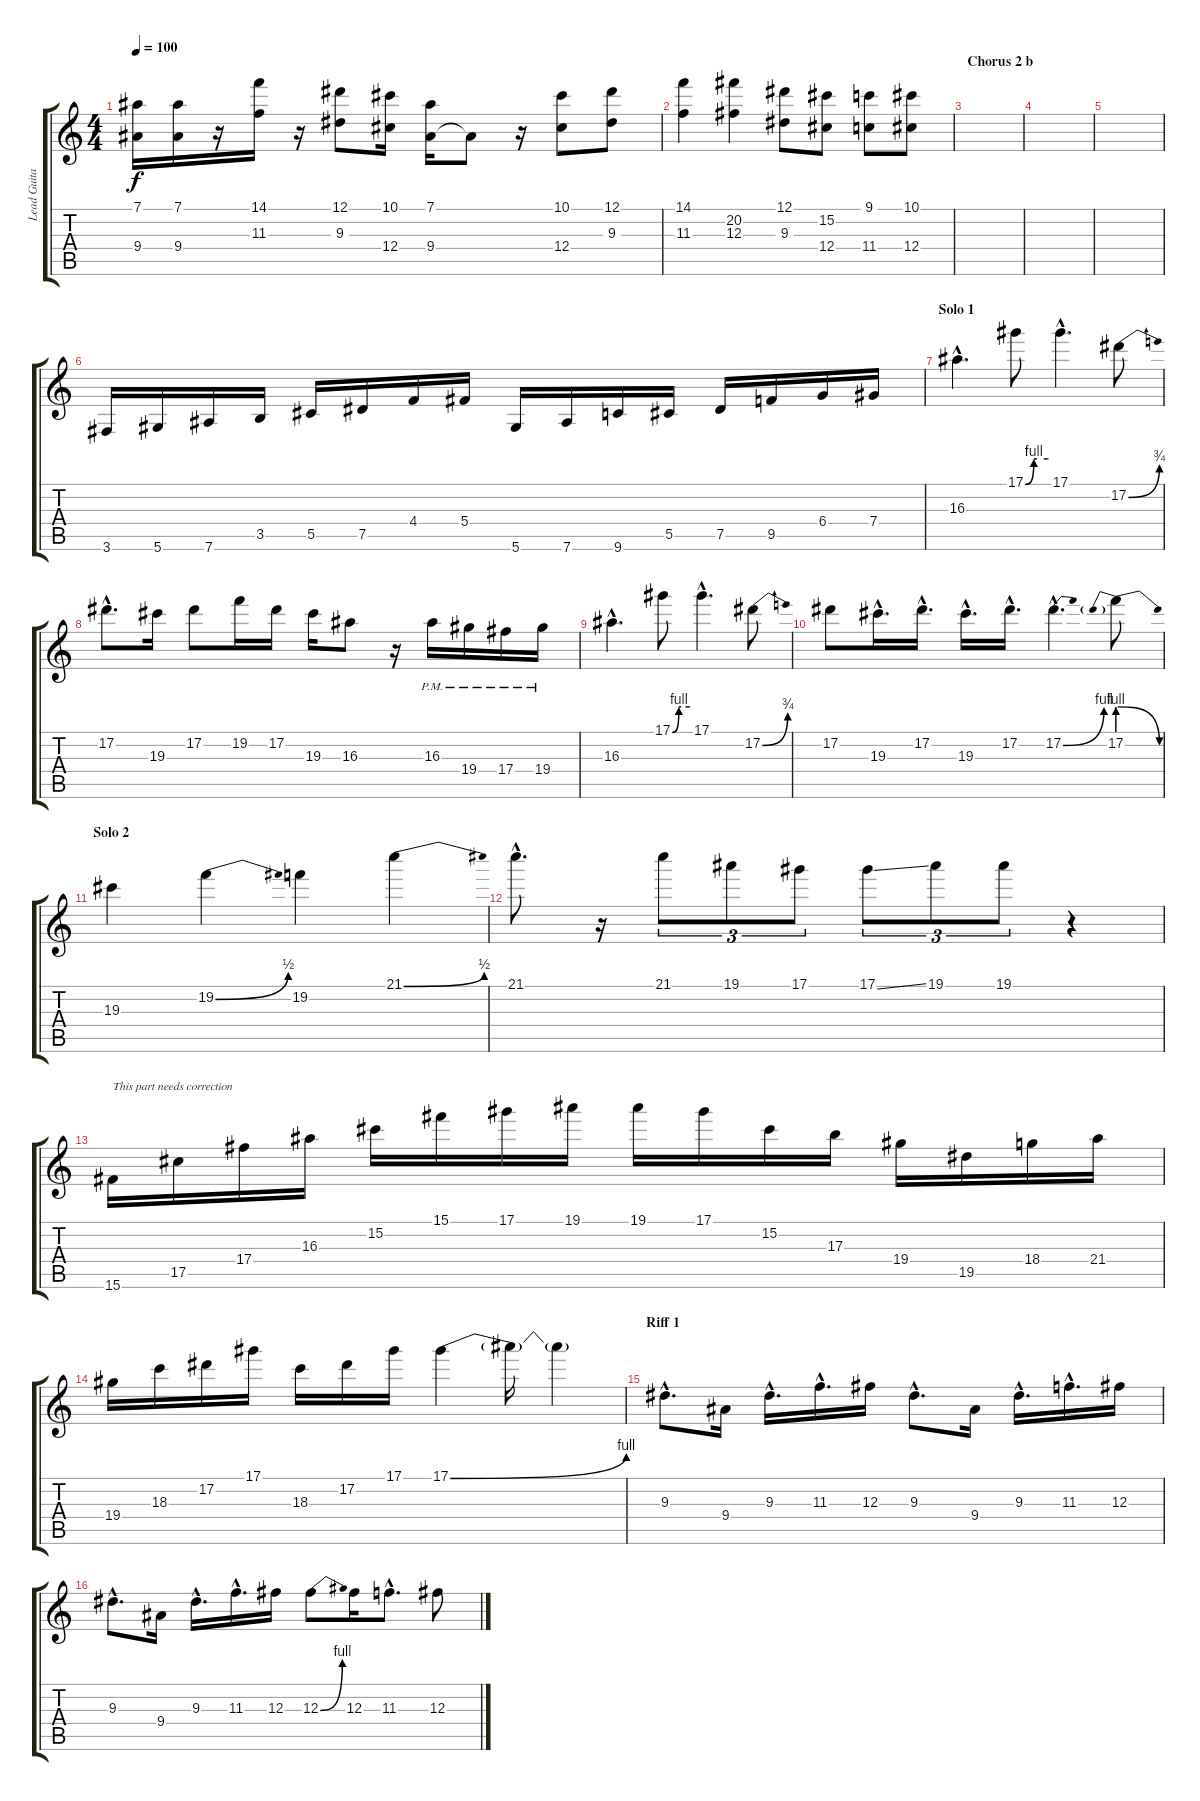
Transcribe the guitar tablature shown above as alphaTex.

\track ("Lead Guitar" "Lead Guita") {instrument distortionguitar}
\staff {score tabs}
\tuning (Eb4 Bb3 Gb3 Db3 Ab2 Eb2) {hide}
\ts (4 4)
\tempo 100
\clef g2
\ks c
(7.1 9.4).16{dy f} (7.1 9.4).16 r.16 (14.1 11.3).16 r.16 (12.1 9.3).8 (10.1 12.4).16 (7.1 9.4).16 9.4{t}.8 r.16 (10.1 12.4).8 (12.1 9.3).8 |
(14.1 11.3).4 (20.2 12.3).4 (12.1 9.3).8 (15.2 12.4).8 (9.1 11.4).8 (10.1 12.4).8 |
\section ("" "Chorus 2 b")
|
|
|
3.6.16{instrument overdrivenguitar} 5.6.16 7.6.16 3.5.16 5.5.16 7.5.16 4.4.16 5.4.16 5.6.16 7.6.16 9.6.16 5.5.16 7.5.16 9.5.16 6.4.16 7.4.16 |
\section ("" "Solo 1")
16.3{hac}.4{d volume 16 instrument overdrivenguitar} 17.1{be (custom 0 0 22 4 30 4 57 4 60 4)}.8 17.1{hac}.4{d} 17.2{be (bend 0 0 60 3)}.8 |
17.2{hac}.8{d} 19.3.16 17.2.8 19.2.16 17.2.16 19.3.16 16.3.8 r.16 16.3{pm}.16 19.4{pm}.16 17.4{pm}.16 19.4{pm}.16 |
16.3{hac}.4{d} 17.1{be (custom 0 0 22 4 30 4 57 4 60 4)}.8 17.1{hac}.4{d} 17.2{be (bend 0 0 60 3)}.8 |
17.2.8 19.3{hac}.16{d} 17.2{hac}.16{d} 19.3{hac}.16{d} 17.2{hac}.16{d} 17.2{be (bend 0 0 60 4) hac}.4{d} 17.2{be (prebendrelease 0 4 60 0)}.8 |
\section ("" "Solo 2")
19.3.4 19.2{be (bend 0 0 60 2)}.4 19.2.4 21.1{be (bend 0 0 60 2)}.4 |
21.1{hac}.8{d} r.16 21.1.8{tu (3 2)} 19.1.8{tu (3 2)} 17.1.8{tu (3 2)} 17.1{ss}.8{tu (3 2)} 19.1.8{tu (3 2)} 19.1.8{tu (3 2)} r.4 |
15.6.16{txt "This part needs correction"} 17.5.16 17.4.16 16.3.16 15.2.16 15.1.16 17.1.16 19.1.16 19.1.16 17.1.16 15.2.16 17.3.16 19.4.16 19.5.16 18.4.16 21.4.16 |
19.4.16 18.3.16 17.2.16 17.1.16 18.3.16 17.2.16 17.1.16 17.1{be (bend 0 0 60 4)}.4 17.1{t}.16 17.1{t}.4 |
\section ("" "Riff 1")
9.3{hac}.8{d} 9.4.16 9.3{hac}.16{d} 11.3{hac}.16{d} 12.3.16 9.3{hac}.8{d} 9.4.16 9.3{hac}.16{d} 11.3{hac}.16{d} 12.3.16 |
9.3{hac}.8{d} 9.4.16 9.3{hac}.16{d} 11.3{hac}.16{d} 12.3.16 12.3{be (bend 0 0 60 4)}.8 12.3.16 11.3{hac}.8{d} 12.3.8
